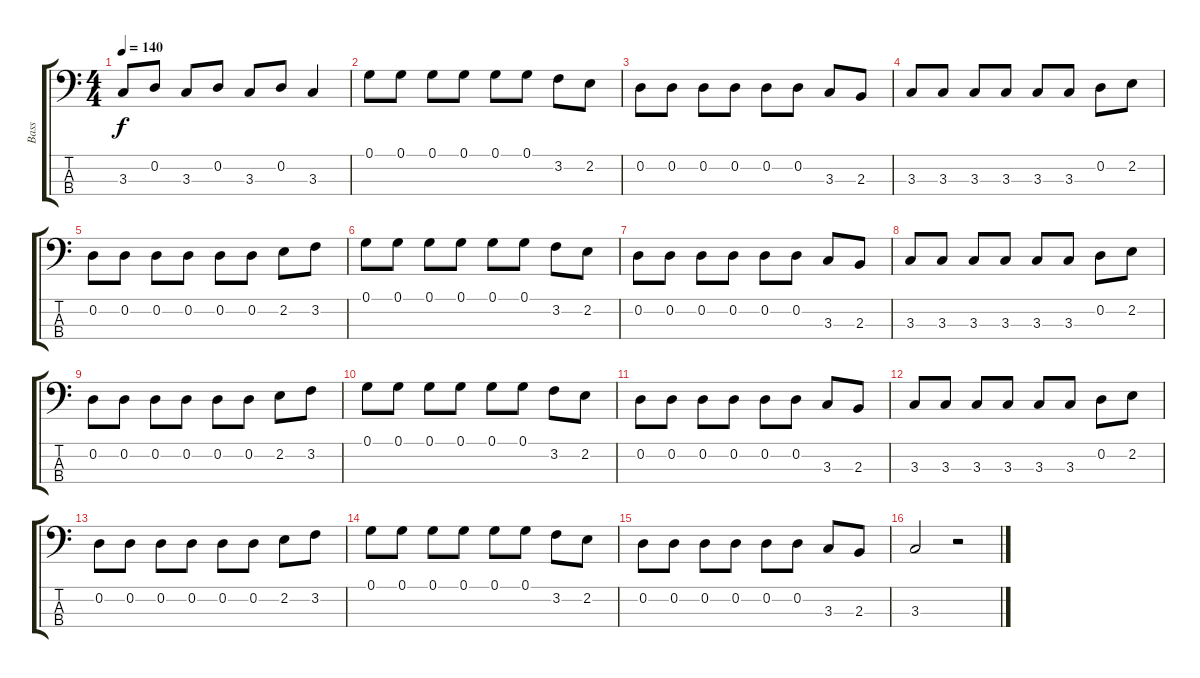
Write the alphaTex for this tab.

\track ("Bass" "Bass") {instrument electricbasspick}
\staff {score tabs}
\tuning (G2 D2 A1 E1) {hide}
\ts (4 4)
\tempo 140
\clef f4
\ks c
3.3.8{dy f} 0.2.8 3.3.8 0.2.8 3.3.8 0.2.8 3.3.4 |
0.1.8 0.1.8 0.1.8 0.1.8 0.1.8 0.1.8 3.2.8 2.2.8 |
0.2.8 0.2.8 0.2.8 0.2.8 0.2.8 0.2.8 3.3.8 2.3.8 |
3.3.8 3.3.8 3.3.8 3.3.8 3.3.8 3.3.8 0.2.8 2.2.8 |
0.2.8 0.2.8 0.2.8 0.2.8 0.2.8 0.2.8 2.2.8 3.2.8 |
0.1.8 0.1.8 0.1.8 0.1.8 0.1.8 0.1.8 3.2.8 2.2.8 |
0.2.8 0.2.8 0.2.8 0.2.8 0.2.8 0.2.8 3.3.8 2.3.8 |
3.3.8 3.3.8 3.3.8 3.3.8 3.3.8 3.3.8 0.2.8 2.2.8 |
0.2.8 0.2.8 0.2.8 0.2.8 0.2.8 0.2.8 2.2.8 3.2.8 |
0.1.8 0.1.8 0.1.8 0.1.8 0.1.8 0.1.8 3.2.8 2.2.8 |
0.2.8 0.2.8 0.2.8 0.2.8 0.2.8 0.2.8 3.3.8 2.3.8 |
3.3.8 3.3.8 3.3.8 3.3.8 3.3.8 3.3.8 0.2.8 2.2.8 |
0.2.8 0.2.8 0.2.8 0.2.8 0.2.8 0.2.8 2.2.8 3.2.8 |
0.1.8 0.1.8 0.1.8 0.1.8 0.1.8 0.1.8 3.2.8 2.2.8 |
0.2.8 0.2.8 0.2.8 0.2.8 0.2.8 0.2.8 3.3.8 2.3.8 |
3.3.2 r.2
